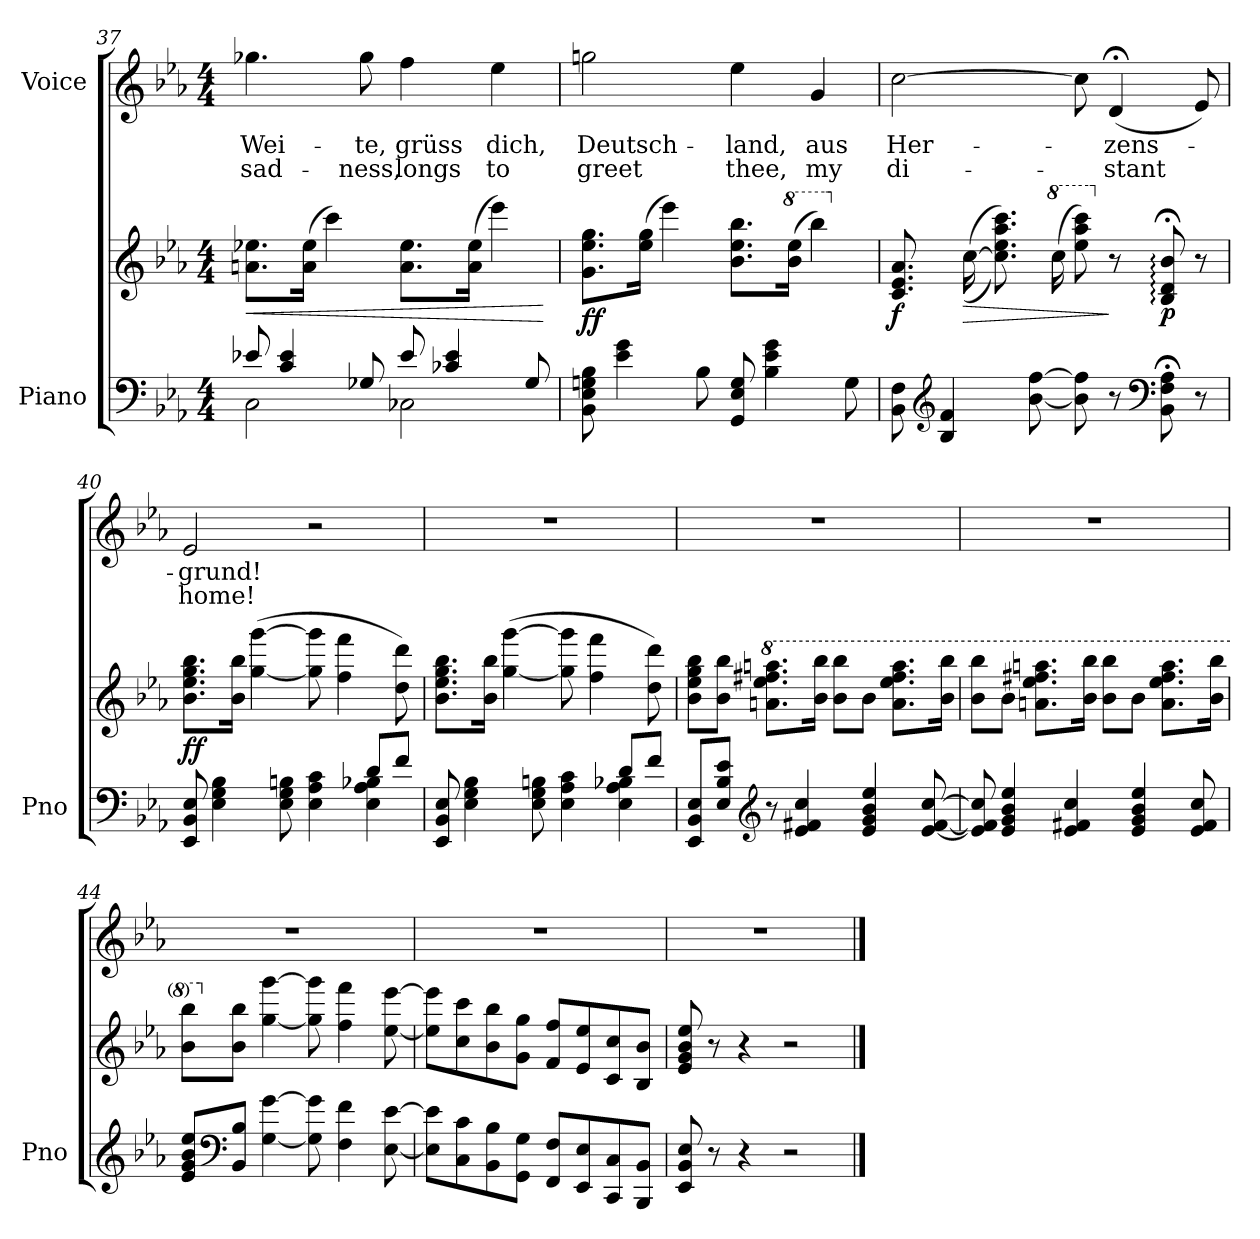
**kern	**kern	**dynam	**kern	**text	**text
*part2	*part2	*part2	*part1	*part1	*part1
*staff3	*staff2	*staff2/3	*staff1	*staff1	*staff1
*I"Piano	*	*	*I"Voice	*	*
*I'Pno	*	*	*	*	*
!!LO:LB:g=z
*clefF4	*clefG2	*	*clefG2	*	*
*k[b-e-a-]	*k[b-e-a-]	*	*k[b-e-a-]	*	*
*M4/4	*M4/4	*	*M4/4	*	*
=37	=37	=37	=37	=37	=37
*^	*	*	*	*	*
!	!	!	!LO:HP:b	!	!LO:LY:b	!LO:LY:b
8e-X/	2C\	8.an\ 8.ee-X\L	<	4.gg-X\	Wei-	sad-
4c/ 4e-/	.	.	.	.	.	.
.	.	(>16a\ 16ee-\Jk	.	.	.	.
.	.	4ccc\)	.	.	.	.
!	!	!	!	!	!LO:LY:b	!LO:LY:b
8G-X/	.	.	.	8gg-\	-te,	-ness,
!	!	!	!	!	!LO:LY:b	!LO:LY:b
8e-/	2C-X\	8.a\ 8.ee-\L	.	4ff\	grüss	longs
4c-X/ 4e-/	.	.	.	.	.	.
.	.	(>16a\ 16ee-\Jk	.	.	.	.
!	!	!	!	!	!LO:LY:b	!LO:LY:b
.	.	4eee-\)	.	4ee-\	dich,	to
8G-/	.	.	.	.	.	.
*v	*v	*	*	*	*	*
.	.	[	.	.	.
=38	=38	=38	=38	=38	=38
!	!	!LO:DY:b	!	!LO:LY:b	!LO:LY:b
8BB-\ 8E-\ 8Gn\ 8B-\	8.g\ 8.ee-\ 8.gg\L	ff	2ggn\	Deutsch-	greet
4e-\ 4g\	.	.	.	.	.
.	(>16ee-\ 16gg\Jk	.	.	.	.
.	4eee-\)	.	.	.	.
8B-\	.	.	.	.	.
!	!	!	!	!LO:LY:b	!LO:LY:b
8GG/ 8E-/ 8G/	8.b-\ 8.ee-\ 8.bb-\L	.	4ee-\	-land,	thee,
4B-\ 4e-\ 4g\	.	.	.	.	.
*	*8va	*	*	*	*
.	(>16bb-\ 16eee-\Jk	.	.	.	.
!	!	!	!	!LO:LY:b	!LO:LY:b
.	4bbb-\)	.	4g/	aus	my
8G\	.	.	.	.	.
=39	=39	=39	=39	=39	=39
*	*X8va	*	*	*	*
!	!	!LO:DY:b	!	!LO:LY:b	!LO:LY:b
8BB-\ 8F\	8.c/ 8.e-/ 8.a-/	f	[2cc\	Her-	di-
*clefG2	*	*	*	*	*
4B-/ 4f/	.	.	.	.	.
!	!	!LO:HP:b	!	!	!
.	(<(>[16cc\	>	.	.	.
.	8.cc\] 8.ee-\ 8.aa-\ 8.ccc\))	.	.	.	.
[8b-\ [8ff\	.	.	.	.	.
*	*8va	*	*	*	*
.	(>16ccc\	.	.	.	.
8b-\] 8ff\]	8eee-\ 8aaa-\ 8cccc\)	.	8cc\]	.	.
*	*X8va	*	*	*	*
!	!	!	!	!LO:LY:b	!LO:LY:b
8r	8r	]	(<4d;</	-zens-	-stant
*clefF4	*	*	*	*	*
!	!	!LO:DY:b	!	!	!
8BB-\; 8F\; 8A-\;	8B-/;<: 8d/;<: 8b-/;<:	p	.	.	.
8r	8r	.	8e-/)	.	.
!!LO:LB:g=z
=40	=40	=40	=40	=40	=40
*^	*	*	*	*	*
!	!	!	!LO:DY:b	!	!LO:LY:b	!LO:LY:b
2.ryy	8EE-/ 8BB-/ 8E-/	8.b-\ 8.ee-\ 8.gg\ 8.bb-\L	ff	2e-/	grund!	home!
.	4E-\ 4G\ 4B-\	.	.	.	.	.
.	.	16b-\ 16bb-\Jk	.	.	.	.
.	.	(>[4gg\ [4ggg\	.	.	.	.
.	8E-\ 8G\ 8Bn\	.	.	.	.	.
.	4E-\ 4A-\ 4c\	8gg\] 8ggg\]	.	2r	.	.
.	.	4ff\ 4fff\	.	.	.	.
8d/L	4E-\ 4A-\ 4B-X\	.	.	.	.	.
8f/J	.	8dd\ 8ddd\)	.	.	.	.
=41	=41	=41	=41	=41	=41	=41
2.ryy	8EE-/ 8BB-/ 8E-/	8.b-\ 8.ee-\ 8.gg\ 8.bb-\L	.	1r	.	.
.	4E-\ 4G\ 4B-\	.	.	.	.	.
.	.	16b-\ 16bb-\Jk	.	.	.	.
.	.	(>[4gg\ [4ggg\	.	.	.	.
.	8E-\ 8G\ 8Bn\	.	.	.	.	.
.	4E-\ 4A-\ 4c\	8gg\] 8ggg\]	.	.	.	.
.	.	4ff\ 4fff\	.	.	.	.
8d/L	4E-\ 4A-\ 4B-X\	.	.	.	.	.
8f/J	.	8dd\ 8ddd\)	.	.	.	.
*v	*v	*	*	*	*	*
=42	=42	=42	=42	=42	=42
8EE-/ 8BB-/ 8E-/L	8b-\ 8ee-\ 8gg\ 8bb-\L	.	1r	.	.
8E-/ 8B-/ 8e-/J	8b-\ 8bb-\J	.	.	.	.
*clefG2	*	*	*	*	*
*	*8va	*	*	*	*
8r	8.aan\ 8.eee-\ 8.fff#X\ 8.aaan\L	.	.	.	.
4e-/ 4f#X/ 4cc/	.	.	.	.	.
.	16bb-\ 16bbb-\Jk	.	.	.	.
.	8bb-\ 8bbb-\L	.	.	.	.
4e-/ 4g/ 4b-/ 4ee-/	8bb-\J	.	.	.	.
.	8.aa\ 8.eee-\ 8.fff#\ 8.aaa\L	.	.	.	.
[8e-/ [8f#/ [8cc/	.	.	.	.	.
.	16bb-\ 16bbb-\Jk	.	.	.	.
!!LO:LB:g=z
=43	=43	=43	=43	=43	=43
8e-/] 8f#/] 8cc/]	8bb-\ 8bbb-\L	.	1r	.	.
4e-/ 4g/ 4b-/ 4ee-/	8bb-\J	.	.	.	.
.	8.aan\ 8.eee-\ 8.fff#X\ 8.aaan\L	.	.	.	.
4e-/ 4f#X/ 4cc/	.	.	.	.	.
.	16bb-\ 16bbb-\Jk	.	.	.	.
.	8bb-\ 8bbb-\L	.	.	.	.
4e-/ 4g/ 4b-/ 4ee-/	8bb-\J	.	.	.	.
.	8.aa\ 8.eee-\ 8.fff#\ 8.aaa\L	.	.	.	.
8e-/ 8f#/ 8cc/	.	.	.	.	.
.	16bb-\ 16bbb-\Jk	.	.	.	.
=44	=44	=44	=44	=44	=44
8e-/ 8g/ 8b-/ 8ee-/L	8bb-\ 8bbb-\L	.	1r	.	.
*clefF4	*	*	*	*	*
*	*X8va	*	*	*	*
8BB-/ 8B-/J	8b-\ 8bb-\J	.	.	.	.
[4G\ [4g\	[4gg\ [4ggg\	.	.	.	.
8G\] 8g\]	8gg\] 8ggg\]	.	.	.	.
4F\ 4f\	4ff\ 4fff\	.	.	.	.
[8E-\ [8e-\	[8ee-\ [8eee-\	.	.	.	.
=45	=45	=45	=45	=45	=45
8E-\] 8e-\]L	8ee-\] 8eee-\]L	.	1r	.	.
8C\ 8c\	8cc\ 8ccc\	.	.	.	.
8BB-\ 8B-\	8b-\ 8bb-\	.	.	.	.
8GG\ 8G\J	8g\ 8gg\J	.	.	.	.
8FF/ 8F/L	8f/ 8ff/L	.	.	.	.
8EE-/ 8E-/	8e-/ 8ee-/	.	.	.	.
8CC/ 8C/	8c/ 8cc/	.	.	.	.
8BBB-/ 8BB-/J	8B-/ 8b-/J	.	.	.	.
=46	=46	=46	=46	=46	=46
8EE-/ 8BB-/ 8E-/	8e-/ 8g/ 8b-/ 8ee-/	.	1r	.	.
8r	8r	.	.	.	.
4r	4r	.	.	.	.
2r	2r	.	.	.	.
==	==	==	==	==	==
*-	*-	*-	*-	*-	*-
